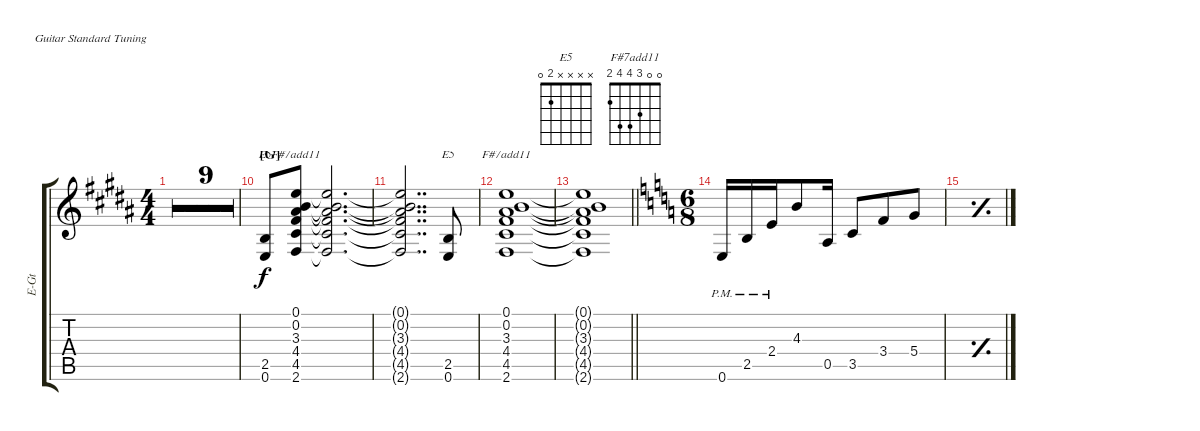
\defaultSystemsLayout 4
\bracketExtendMode groupsimilarinstruments
\otherSystemsTrackNameOrientation horizontal
\track ("Rhythm Guitar II" "E-Gt") {multiBarRest instrument distortionguitar}
\staff {score tabs}
\tuning (E4 B3 G3 D3 A2 E2)
\chord ("E5" x x x x 2 0) {showfingering false}
\chord ("F#7add11" 0 0 3 4 4 2) {showfingering false}
\ts (4 4)
\tempo 132
\clef g2
\ks b
r.1{dy f} |
r.1 |
r.1 |
r.1 |
r.1 |
r.1 |
r.1 |
r.1 |
r.1 |
\section ("G" "")
(2.5{acc forcenatural} 0.6{acc forcenatural}).8{ch "E5"} (2.6{acc #} 4.5{acc #} 4.4{acc #} 3.3{acc #} 0.2{acc forcenatural} 0.1{acc forcenatural}).8{ch "F#7add11"} (2.6{t acc #} 4.5{t acc #} 4.4{t acc #} 3.3{t acc #} 0.2{t acc forcenatural} 0.1{t acc forcenatural}).2{d} |
(0.1{t acc forcenatural} 0.2{t acc forcenatural} 3.3{t acc #} 4.4{t acc #} 4.5{t acc #} 2.6{t acc #}).2{dd} (0.6{acc forcenatural} 2.5{acc forcenatural}).8{ch "E5"} |
(2.6{acc #} 4.5{acc #} 4.4{acc #} 3.3{acc #} 0.2{acc forcenatural} 0.1{acc forcenatural}).1{ch "F#7add11"} |
\barLineRight lightlight
(0.1{t acc forcenatural} 2.6{t acc #} 4.5{t acc #} 4.4{t acc #} 3.3{t acc #} 0.2{t acc forcenatural}).1 |
\ts (6 8)
\beaming (8 3 3)
\ks c
0.6{pm}.16 2.5{pm}.16 2.4{pm}.16 4.3.8 0.5.16 3.5.8 3.4.8 5.4.8 |
\simile simple
